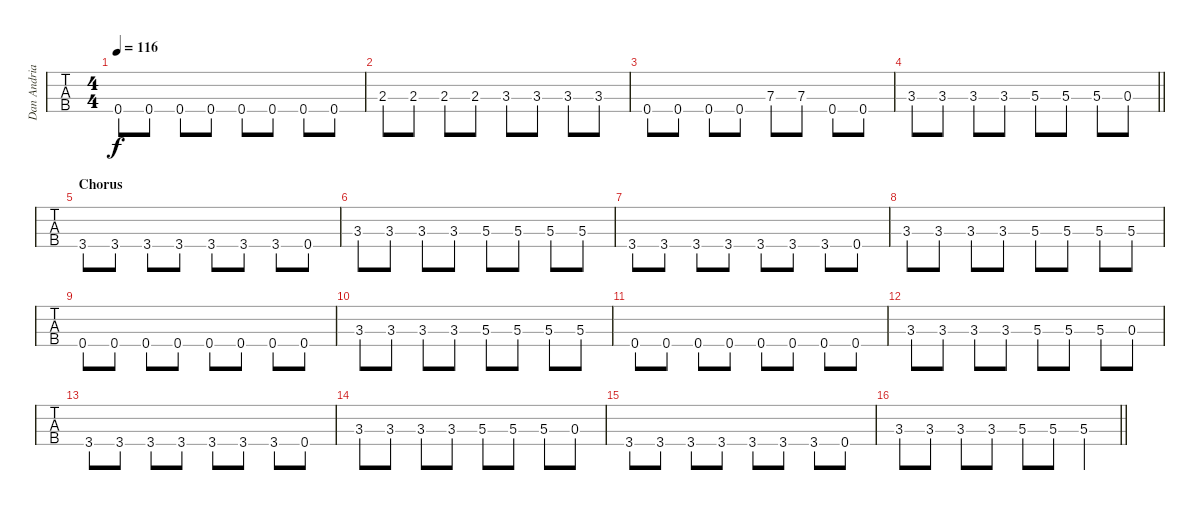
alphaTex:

\track ("Dan Andriano - Bass" "Dan Andria") {instrument electricbassfinger}
\staff {tabs}
\tuning (G2 D2 A1 E1) {hide}
\ts (4 4)
\tempo 116
\clef f4
\ks g
0.4.8{dy f} 0.4.8 0.4.8 0.4.8 0.4.8 0.4.8 0.4.8 0.4.8 |
2.3.8 2.3.8 2.3.8 2.3.8 3.3.8 3.3.8 3.3.8 3.3.8 |
0.4.8 0.4.8 0.4.8 0.4.8 7.3.8 7.3.8 0.4.8 0.4.8 |
\barLineRight lightlight
3.3.8 3.3.8 3.3.8 3.3.8 5.3.8 5.3.8 5.3.8 0.3.8 |
\section ("" "Chorus")
3.4.8 3.4.8 3.4.8 3.4.8 3.4.8 3.4.8 3.4.8 0.4.8 |
3.3.8 3.3.8 3.3.8 3.3.8 5.3.8 5.3.8 5.3.8 5.3.8 |
3.4.8 3.4.8 3.4.8 3.4.8 3.4.8 3.4.8 3.4.8 0.4.8 |
3.3.8 3.3.8 3.3.8 3.3.8 5.3.8 5.3.8 5.3.8 5.3.8 |
0.4.8 0.4.8 0.4.8 0.4.8 0.4.8 0.4.8 0.4.8 0.4.8 |
3.3.8 3.3.8 3.3.8 3.3.8 5.3.8 5.3.8 5.3.8 5.3.8 |
0.4.8 0.4.8 0.4.8 0.4.8 0.4.8 0.4.8 0.4.8 0.4.8 |
3.3.8 3.3.8 3.3.8 3.3.8 5.3.8 5.3.8 5.3.8 0.3.8 |
3.4.8 3.4.8 3.4.8 3.4.8 3.4.8 3.4.8 3.4.8 0.4.8 |
3.3.8 3.3.8 3.3.8 3.3.8 5.3.8 5.3.8 5.3.8 0.3.8 |
3.4.8 3.4.8 3.4.8 3.4.8 3.4.8 3.4.8 3.4.8 0.4.8 |
\barLineRight lightlight
3.3.8 3.3.8 3.3.8 3.3.8 5.3.8 5.3.8 5.3.4
